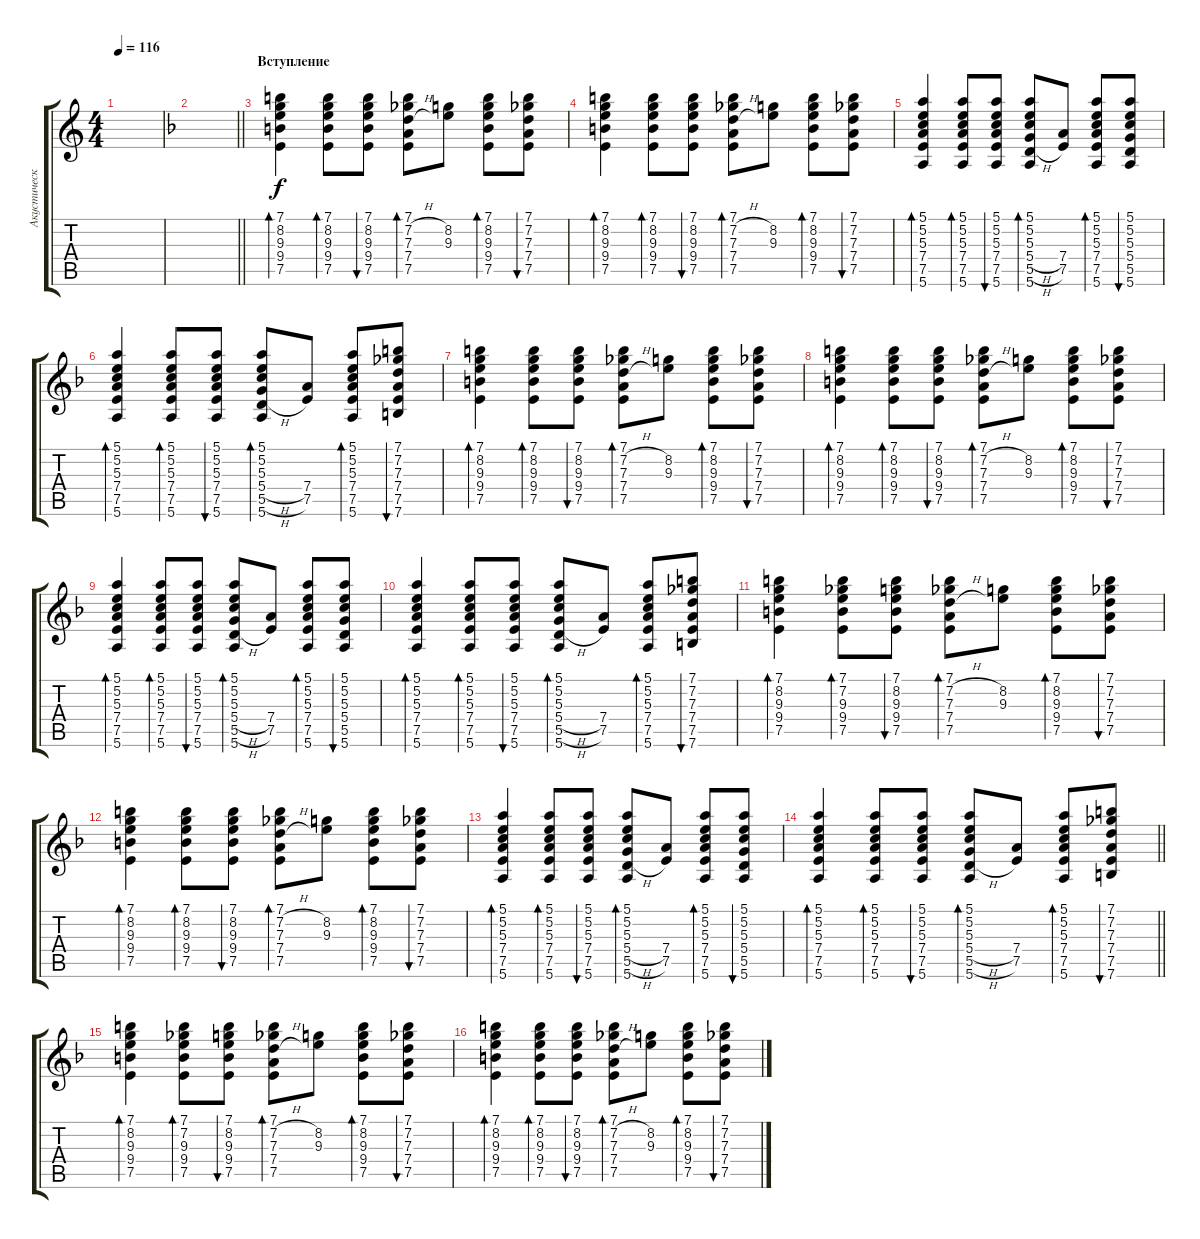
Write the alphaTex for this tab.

\track ("Акустическая Гитара" "Акустическ") {instrument acousticguitarsteel}
\staff {score tabs}
\tuning (E4 B3 G3 D3 A2 E2) {hide}
\ts (4 4)
\tempo 116
\clef g2
\ks c
|
\barLineRight lightlight
\ks dminor
|
\section ("" "Вступление")
(7.1 8.2 9.3 9.4 7.5).4{bd 60} (7.1 8.2 9.3 9.4 7.5).8{bd 60} (7.1 8.2 9.3 9.4 7.5).8{bu 60} (7.1 7.2{h} 7.3{h} 7.4 7.5).8{bd 60} (8.2 9.3).8 (7.1 8.2 9.3 9.4 7.5).8{bd 60} (7.1 7.2 7.3 7.4 7.5).8{bu 60} |
(7.1 8.2 9.3 9.4 7.5).4{bd 60} (7.1 8.2 9.3 9.4 7.5).8{bd 60} (7.1 8.2 9.3 9.4 7.5).8{bu 60} (7.1 7.2{h} 7.3{h} 7.4 7.5).8{bd 60} (8.2 9.3).8 (7.1 8.2 9.3 9.4 7.5).8{bd 60} (7.1 7.2 7.3 7.4 7.5).8{bu 60} |
(5.1 5.2 5.3 7.4 7.5 5.6).4{bd 60} (5.1 5.2 5.3 7.4 7.5 5.6).8{bd 60} (5.1 5.2 5.3 7.4 7.5 5.6).8{bu 60} (5.1 5.2 5.3 5.4{h} 5.5{h} 5.6).8{bd 60} (7.4 7.5).8 (5.1 5.2 5.3 7.4 7.5 5.6).8{bd 60} (5.1 5.2 5.3 5.4 5.5 5.6).8{bu 60} |
(5.1 5.2 5.3 7.4 7.5 5.6).4{bd 60} (5.1 5.2 5.3 7.4 7.5 5.6).8{bd 60} (5.1 5.2 5.3 7.4 7.5 5.6).8{bu 60} (5.1 5.2 5.3 5.4{h} 5.5{h} 5.6).8{bd 60} (7.4 7.5).8 (5.1 5.2 5.3 7.4 7.5 5.6).8{bd 60} (7.1 7.2 7.3 7.4 7.5 7.6).8{bu 60} |
(7.1 8.2 9.3 9.4 7.5).4{bd 60} (7.1 8.2 9.3 9.4 7.5).8{bd 60} (7.1 8.2 9.3 9.4 7.5).8{bu 60} (7.1 7.2{h} 7.3{h} 7.4 7.5).8{bd 60} (8.2 9.3).8 (7.1 8.2 9.3 9.4 7.5).8{bd 60} (7.1 7.2 7.3 7.4 7.5).8{bu 60} |
(7.1 8.2 9.3 9.4 7.5).4{bd 60} (7.1 8.2 9.3 9.4 7.5).8{bd 60} (7.1 8.2 9.3 9.4 7.5).8{bu 60} (7.1 7.2{h} 7.3{h} 7.4 7.5).8{bd 60} (8.2 9.3).8 (7.1 8.2 9.3 9.4 7.5).8{bd 60} (7.1 7.2 7.3 7.4 7.5).8{bu 60} |
(5.1 5.2 5.3 7.4 7.5 5.6).4{bd 60} (5.1 5.2 5.3 7.4 7.5 5.6).8{bd 60} (5.1 5.2 5.3 7.4 7.5 5.6).8{bu 60} (5.1 5.2 5.3 5.4{h} 5.5{h} 5.6).8{bd 60} (7.4 7.5).8 (5.1 5.2 5.3 7.4 7.5 5.6).8{bd 60} (5.1 5.2 5.3 5.4 5.5 5.6).8{bu 60} |
(5.1 5.2 5.3 7.4 7.5 5.6).4{bd 60} (5.1 5.2 5.3 7.4 7.5 5.6).8{bd 60} (5.1 5.2 5.3 7.4 7.5 5.6).8{bu 60} (5.1 5.2 5.3 5.4{h} 5.5{h} 5.6).8{bd 60} (7.4 7.5).8 (5.1 5.2 5.3 7.4 7.5 5.6).8{bd 60} (7.1 7.2 7.3 7.4 7.5 7.6).8{bu 60} |
(7.1 8.2 9.3 9.4 7.5).4{bd 60} (7.1 7.2 9.3 9.4 7.5).8{bd 60} (7.1 8.2 9.3 9.4 7.5).8{bu 60} (7.1 7.2{h} 7.3{h} 7.4 7.5).8{bd 60} (8.2 9.3).8 (7.1 8.2 9.3 9.4 7.5).8{bd 60} (7.1 7.2 7.3 7.4 7.5).8{bu 60} |
(7.1 8.2 9.3 9.4 7.5).4{bd 60} (7.1 8.2 9.3 9.4 7.5).8{bd 60} (7.1 8.2 9.3 9.4 7.5).8{bu 60} (7.1 7.2{h} 7.3{h} 7.4 7.5).8{bd 60} (8.2 9.3).8 (7.1 8.2 9.3 9.4 7.5).8{bd 60} (7.1 7.2 7.3 7.4 7.5).8{bu 60} |
(5.1 5.2 5.3 7.4 7.5 5.6).4{bd 60} (5.1 5.2 5.3 7.4 7.5 5.6).8{bd 60} (5.1 5.2 5.3 7.4 7.5 5.6).8{bu 60} (5.1 5.2 5.3 5.4{h} 5.5{h} 5.6).8{bd 60} (7.4 7.5).8 (5.1 5.2 5.3 7.4 7.5 5.6).8{bd 60} (5.1 5.2 5.3 5.4 5.5 5.6).8{bu 60} |
\barLineRight lightlight
(5.1 5.2 5.3 7.4 7.5 5.6).4{bd 60} (5.1 5.2 5.3 7.4 7.5 5.6).8{bd 60} (5.1 5.2 5.3 7.4 7.5 5.6).8{bu 60} (5.1 5.2 5.3 5.4{h} 5.5{h} 5.6).8{bd 60} (7.4 7.5).8 (5.1 5.2 5.3 7.4 7.5 5.6).8{bd 60} (7.1 7.2 7.3 7.4 7.5 7.6).8{bu 60} |
(7.1 8.2 9.3 9.4 7.5).4{bd 60} (7.1 7.2 9.3 9.4 7.5).8{bd 60} (7.1 8.2 9.3 9.4 7.5).8{bu 60} (7.1 7.2{h} 7.3{h} 7.4 7.5).8{bd 60} (8.2 9.3).8 (7.1 8.2 9.3 9.4 7.5).8{bd 60} (7.1 7.2 7.3 7.4 7.5).8{bu 60} |
(7.1 8.2 9.3 9.4 7.5).4{bd 60} (7.1 8.2 9.3 9.4 7.5).8{bd 60} (7.1 8.2 9.3 9.4 7.5).8{bu 60} (7.1 7.2{h} 7.3{h} 7.4 7.5).8{bd 60} (8.2 9.3).8 (7.1 8.2 9.3 9.4 7.5).8{bd 60} (7.1 7.2 7.3 7.4 7.5).8{bu 60}
